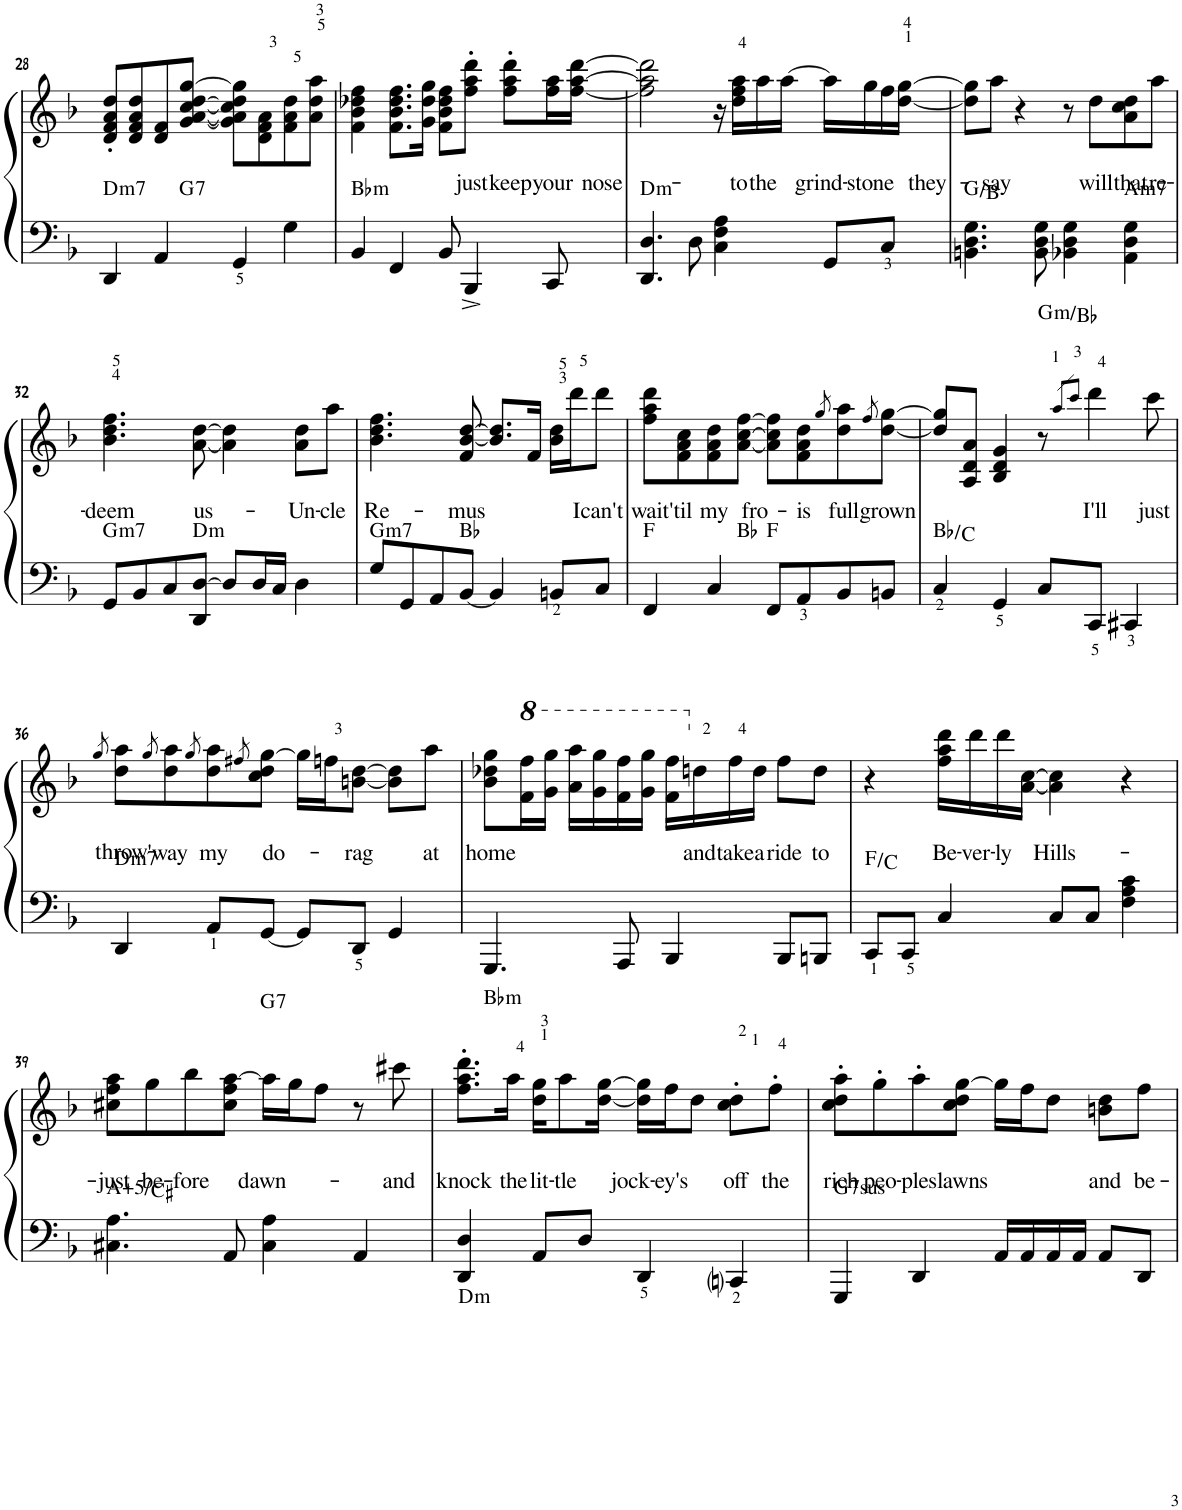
**kern	**kern	**text	**harte
*part1	*part1	*part1	*part1
*staff2	*staff1	*staff1	*
*I"Piano	*	*	*
*I'Pno.	*	*	*
!!LO:PB:g=z
*clefF4	*clefG2	*	*
*k[b-]	*k[b-]	*	*
*M4/4	*M4/4	*	*
=28	=28	=28	=28
!	!	!	!LO:H:kt=m7
4DD/	8d/' 8f/' 8a/' 8dd/'L	.	D:min7
.	8d/ 8f/ 8a/ 8dd/	.	.
4AA/	8d/ 8f/	.	.
!	!	!	!LO:H:kt=7
.	[8g/ [8a/ [8cc/ [8dd/ [8gg/J	.	G:7
4GG/	8g\] 8a\] 8cc\] 8dd\] 8gg\]L	.	.
.	8d\ 8f\ 8a\	.	.
4G\	8f\ 8a\ 8dd\	.	.
.	8a\ 8dd\ 8aa\J	.	.
=29	=29	=29	=29
!	!	!	!LO:H:kt=m
4BB-/	4f\ 4b-\ 4dd-X\ 4ff\	.	Bb:min
4FF/	8.f\ 8.b-\ 8.dd-\ 8.ff\L	.	.
.	16g\ 16dd-\ 16gg\Jk	.	.
8BB-/	8f\ 8b-\ 8dd-\ 8ff\L	.	.
!	!	!LO:LY:b	!
4BBB-^/	8ff\' 8aa\' 8ddd\'J	just	.
!	!	!LO:LY:b	!
.	8ff\' 8aa\' 8ddd\'L	keep	.
!	!	!LO:LY:b	!
8CC/	16ff\ 16aa\L	your	.
!	!	!LO:LY:b	!
.	[16ff\ [16aa\ [16ddd\JJ	nose-	.
=30	=30	=30	=30
!	!	!	!LO:H:kt=m
4.DD/ 4.D/	2ff\] 2aa\] 2ddd\]	.	D:min
8D\	.	.	.
4C\ 4F\ 4A\	16r	.	.
!	!	!LO:LY:b	!
.	16dd\ 16ff\ 16aa\LL	-to	.
!	!	!LO:LY:b	!
.	16aa\	the	.
!	!	!LO:LY:b	!
.	[16aa\JJ	grind-	.
8GG/L	16aa\LL]	.	.
!	!	!LO:LY:b	!
.	16gg\	-stone	.
8C/J	16ff\	.	.
!	!	!LO:LY:b	!
.	[16dd\ [16gg\JJ	they-	.
=31	=31	=31	=31
4.BBn\ 4.D\ 4.G\	8dd\] 8gg\]L	.	G:maj/3
!	!	!LO:LY:b	!
.	8aa\J	-say	.
.	4r	.	.
8BB\ 8D\ 8G\	.	.	.
!	!	!	!LO:H:kt=m
4BB-X\ 4D\ 4G\	8r	.	G:min/b3
!	!	!LO:LY:b	!
.	8dd\L	will	.
!	!	!LO:LY:b	!LO:H:kt=m7
4AA\ 4D\ 4G\	8a\ 8cc\ 8dd\	that	A:min7
!	!	!LO:LY:b	!
.	8aa\J	re-	.
!!LO:LB:g=z
=32	=32	=32	=32
!	!	!LO:LY:b	!LO:H:kt=m7
8GG/L	4.b-\ 4.dd\ 4.ff\	-deem	G:min7
8BB-/	.	.	.
8C/	.	.	.
!	!	!LO:LY:b	!LO:H:kt=m
8DD/ [8D/J	[8a\ [8dd\	us-	D:min
8D/L]	4a\] 4dd\]	.	.
16D/L	.	.	.
16C/JJ	.	.	.
!	!	!LO:LY:b	!
4D\	8a\ 8dd\L	-Un-	.
!	!	!LO:LY:b	!
.	8aa\J	-cle	.
=33	=33	=33	=33
!	!	!LO:LY:b	!LO:H:kt=m7
8G/L	4.b-\ 4.dd\ 4.ff\	Re-	G:min7
8GG/	.	.	.
8AA/	.	.	.
!	!	!LO:LY:b	!
[8BB-/J	8f/ [8b-/ [8dd/	-mus	Bb:maj
4BB-/]	8.b-/] 8.dd/]L	.	.
.	16f/Jk	.	.
8BBn/L	16b-\ 16dd\LL	.	.
!	!	!LO:LY:b	!
.	16ddd\J	I	.
!	!	!LO:LY:b	!
8C/J	8ddd\J	can't	.
=34	=34	=34	=34
!	!	!LO:LY:b	!
4FF/	8ff\ 8aa\ 8ddd\L	wait	F:maj
!	!	!LO:LY:b	!
.	8f\ 8a\ 8cc\	'til	.
!	!	!LO:LY:b	!
4C/	8f\ 8a\ 8dd\	my	.
!	!	!LO:LY:b	!
.	[8a\ [8cc\ [8ff\J	fro-	Bb:maj
8FF/L	8a\] 8cc\] 8ff\]L	.	F:maj
!	!	!LO:LY:b	!
8AA/	8f\ 8a\ 8dd\	-is	.
.	8qgg/	.	.
!	!	!LO:LY:b	!
8BB-/	8dd\ 8aa\	full	.
.	8qff/	.	.
!	!	!LO:LY:b	!
8BBn/J	[8dd\ [8gg\J	grown	.
=35	=35	=35	=35
4C/	8dd/] 8gg/]L	.	Bb:maj/2
.	8A/ 8d/ 8a/J	.	.
4GG/	4B-/ 4d/ 4g/	.	.
8C/L	8r	.	.
.	8qaa/L	.	.
.	8qccc/J	.	.
!	!	!LO:LY:b	!
8CC/J	4ddd\	I'll	.
4CC#X/	.	.	.
!	!	!LO:LY:b	!
.	8ccc\	just	.
!!LO:LB:g=z
=36	=36	=36	=36
.	8qgg/	.	.
!	!	!LO:LY:b	!LO:H:kt=m7
4DD/	8dd\ 8aa\L	throw	D:min7
.	8qgg/	.	.
!	!	!LO:LY:b	!
.	8dd\ 8aa\	'way	.
.	8qgg/	.	.
!	!	!LO:LY:b	!
8AA/L	8dd\ 8aa\	my	.
.	8qff#X/	.	.
!	!	!LO:LY:b	!LO:H:kt=7
[8GG/J	8cc\ 8dd\ [8gg\J	do-	G:7
8GG/L]	16gg\LL]	.	.
.	16ffn\J	.	.
!	!	!LO:LY:b	!
8DD/J	[8bn\ [8dd\J	-rag	.
4GG/	8b\] 8dd\]L	.	.
!	!	!LO:LY:b	!
.	8aa\J	at	.
=37	=37	=37	=37
!	!	!LO:LY:b	!LO:H:kt=m
4.GGG/	8b-\ 8dd-X\ 8gg\L	home	Bb:min
*	*8va	*	*
.	16ff\ 16fff\L	.	.
.	16gg\ 16ggg\JJ	.	.
.	16aa\ 16aaa\LL	.	.
.	16gg\ 16ggg\	.	.
8AAA/	16ff\ 16fff\	.	.
.	16gg\ 16ggg\JJ	.	.
4BBB-/	16ff\ 16fff\LL	.	.
*	*X8va	*	*
!	!	!LO:LY:b	!
.	16ddn\	-and	.
!	!	!LO:LY:b	!
.	16ff\	take	.
!	!	!LO:LY:b	!
.	16dd\JJ	a	.
!	!	!LO:LY:b	!
8BBB-/L	8ff\L	ride	.
!	!	!LO:LY:b	!
8BBBn/J	8dd\J	to	.
=38	=38	=38	=38
8CC/L	4r	.	F:maj/5
8CC/J	.	.	.
!	!	!LO:LY:b	!
4C/	16ff\ 16aa\ 16ddd\LL	Be-	.
!	!	!LO:LY:b	!
.	16ddd\	-ver-	.
!	!	!LO:LY:b	!
.	16ddd\	-ly	.
!	!	!LO:LY:b	!
.	[16a\ [16cc\JJ	Hills-	.
8C/L	4a\] 4cc\]	.	.
8C/J	.	.	.
4F\ 4A\ 4c\	4r	.	.
!!LO:LB:g=z
=39	=39	=39	=39
!	!	!LO:LY:b	!LO:H:kt=5
4.C#X\ 4.A\	8cc#X\ 8ff\ 8aa\L	-just	A:(1,5)/3
!	!	!LO:LY:b	!
.	8gg\	be-	.
!	!	!LO:LY:b	!
.	8bb-\	-fore	.
!	!	!LO:LY:b	!
8AA/	8cc#\ 8ff\ [8aa\J	dawn-	.
4C#\ 4A\	16aa\LL]	.	.
.	16gg\J	.	.
.	8ff\J	.	.
4AA/	8r	.	.
!	!	!LO:LY:b	!
.	8ccc#X\	-and	.
=40	=40	=40	=40
!	!	!LO:LY:b	!LO:H:kt=m
4DD/ 4D/	8.ff\' 8.aa\' 8.ddd\'L	knock	D:min
!	!	!LO:LY:b	!
.	16aa\Jk	the	.
!	!	!LO:LY:b	!
8AA/L	16dd\ 16gg\KL	lit-	.
!	!	!LO:LY:b	!
.	8aa\	-tle	.
8D/J	.	.	.
!	!	!LO:LY:b	!
.	[16dd\ [16gg\Jk	jock-	.
4DD/	16dd\] 16gg\]LL	.	.
!	!	!LO:LY:b	!
.	16ff\J	-ey's	.
.	8dd\J	.	.
!	!	!LO:LY:b	!
4CCni/	8cc\' 8dd\'L	off	.
!	!	!LO:LY:b	!
.	8ff'\J	the	.
=41	=41	=41	=41
!	!	!LO:LY:b	!LO:H:kt=7sus
4GGG/	8cc\' 8dd\' 8aa\'L	rich	G:sus4(7)
!	!	!LO:LY:b	!
.	8gg'\	peo-	.
!	!	!LO:LY:b	!
4DD/	8aa'\	-ples	.
!	!	!LO:LY:b	!
.	8cc\ 8dd\ [8gg\J	lawns	.
16AA/LL	16gg\LL]	.	.
16AA/	16ff\J	.	.
16AA/	8dd\J	.	.
16AA/JJ	.	.	.
!	!	!LO:LY:b	!
8AA/L	8bn\ 8dd\L	and	.
!	!	!LO:LY:b	!
8DD/J	8ff\J	be-	.
=	=	=	=
*-	*-	*-	*-
